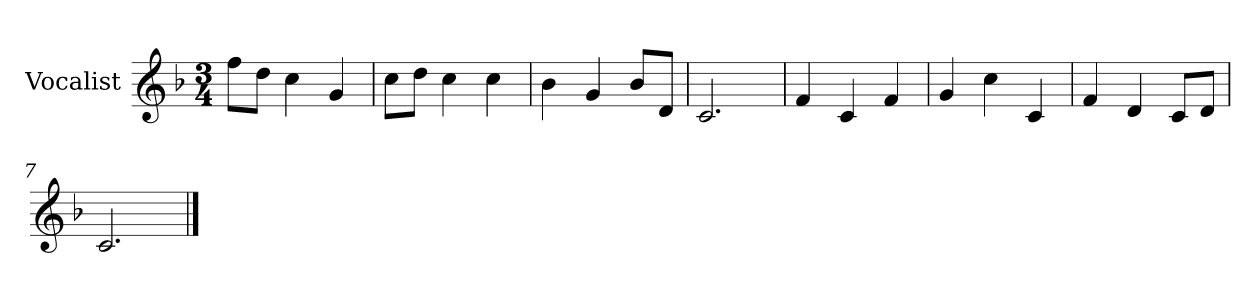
**kern
*part1
*staff1
*I"Vocalist
*k[b-]
*F:
*M3/4
=
8ffL
8ddJ
4cc
4g
=1
8ccL
8ddJ
4cc
4cc
=2
4b-
4g
8b-L
8dJ
=3
2.c
=4
4f
4c
4f
=5
4g
4cc
4c
=6
4f
4d
8cL
8dJ
=7
2.c
==
*-
